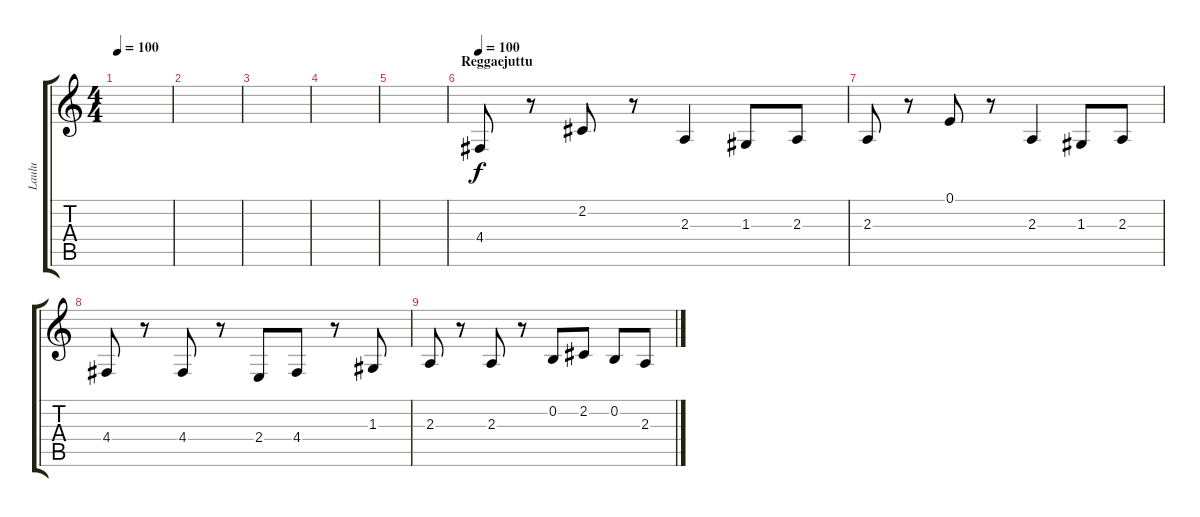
\track ("Laulu" "Laulu") {instrument synthbrass1}
\staff {score tabs}
\tuning (E4 B3 G3 D3 A2 E2) {hide}
\ts (4 4)
\tempo 100
\clef g2
\ks c
|
|
|
|
|
\section ("" "Reggaejuttu")
\tempo 100
4.4.8 r.8 2.2.8 r.8 2.3.4 1.3.8 2.3.8 |
2.3.8 r.8 0.1.8 r.8 2.3.4 1.3.8 2.3.8 |
4.4.8 r.8 4.4.8 r.8 2.4.8 4.4.8 r.8 1.3.8 |
2.3.8 r.8 2.3.8 r.8 0.2.8 2.2.8 0.2.8 2.3.8
